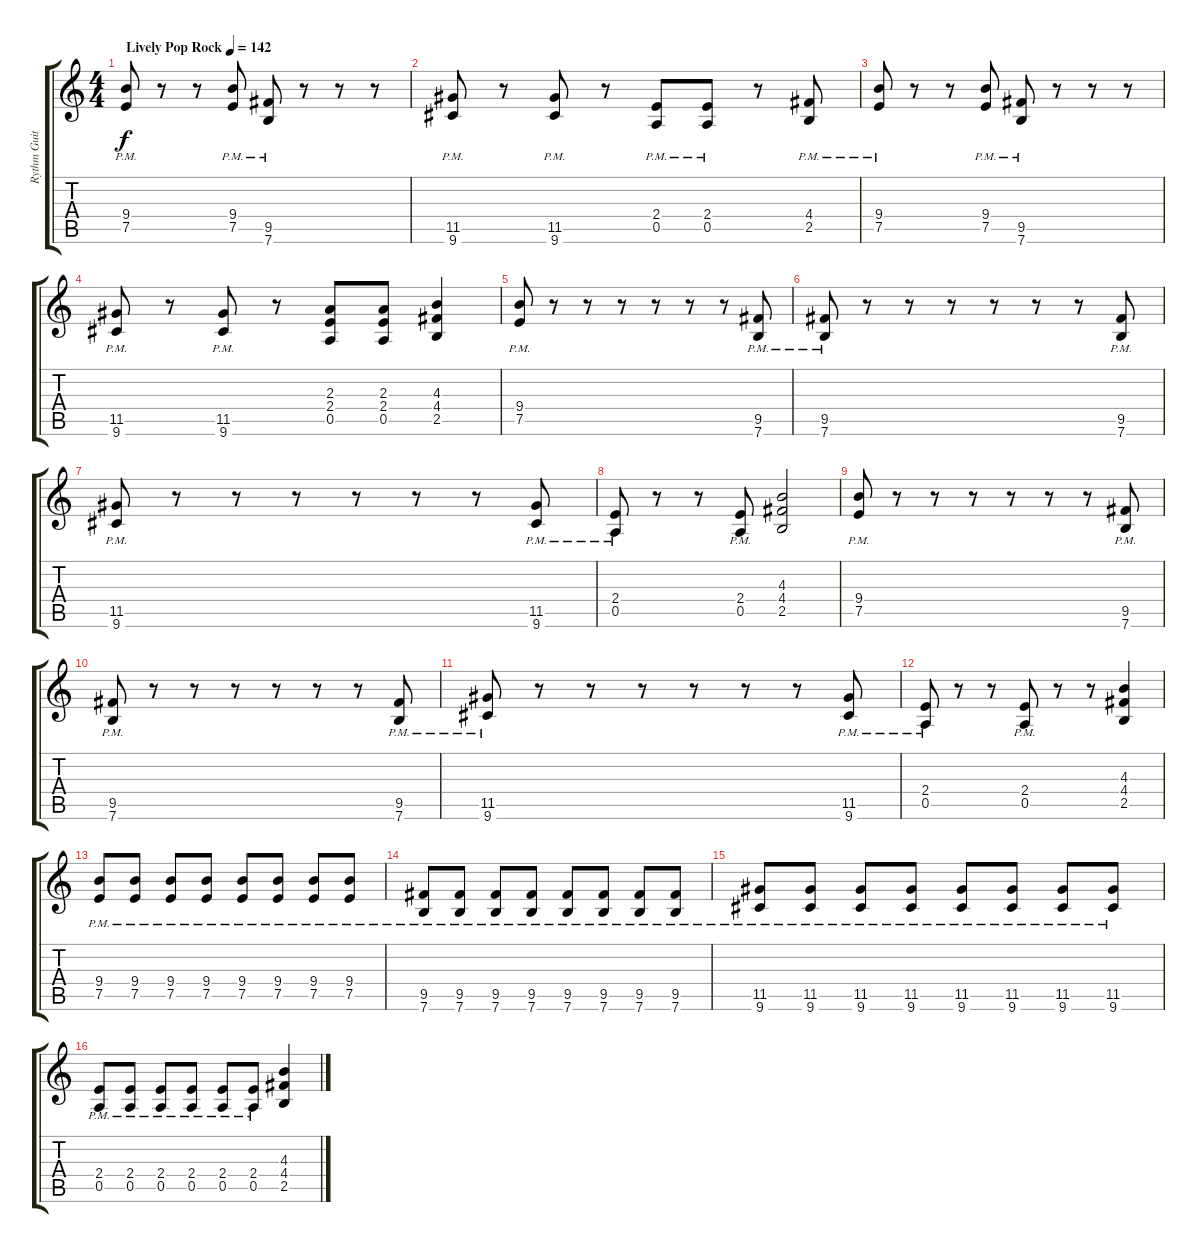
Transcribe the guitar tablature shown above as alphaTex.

\track ("Rythm Guitar" "Rythm Guit") {instrument distortionguitar}
\staff {score tabs}
\tuning (E4 B3 G3 D3 A2 E2) {hide}
\ts (4 4)
\tempo (142 "Lively Pop Rock")
\clef g2
\ks c
(9.4{pm} 7.5{pm}).8{dy f instrument distortionguitar} r.8 r.8 (9.4{pm} 7.5{pm}).8 (9.5{pm} 7.6{pm}).8 r.8 r.8 r.8 |
(11.5{pm} 9.6{pm}).8 r.8 (11.5{pm} 9.6{pm}).8 r.8 (2.4{pm} 0.5{pm}).8 (2.4{pm} 0.5{pm}).8 r.8 (4.4{pm} 2.5{pm}).8 |
(9.4{pm} 7.5{pm}).8 r.8 r.8 (9.4{pm} 7.5{pm}).8 (9.5{pm} 7.6{pm}).8 r.8 r.8 r.8 |
(11.5{pm} 9.6{pm}).8 r.8 (11.5{pm} 9.6{pm}).8 r.8 (2.3 2.4 0.5).8 (2.3 2.4 0.5).8 (4.3 4.4 2.5).4 |
(9.4{pm} 7.5{pm}).8 r.8 r.8 r.8 r.8 r.8 r.8 (9.5{pm} 7.6{pm}).8 |
(9.5{pm} 7.6{pm}).8 r.8 r.8 r.8 r.8 r.8 r.8 (9.5{pm} 7.6{pm}).8 |
(11.5{pm} 9.6{pm}).8 r.8 r.8 r.8 r.8 r.8 r.8 (11.5{pm} 9.6{pm}).8 |
(2.4{pm} 0.5{pm}).8 r.8 r.8 (2.4{pm} 0.5{pm}).8 (4.3 4.4 2.5).2 |
(9.4{pm} 7.5{pm}).8 r.8 r.8 r.8 r.8 r.8 r.8 (9.5{pm} 7.6{pm}).8 |
(9.5{pm} 7.6{pm}).8 r.8 r.8 r.8 r.8 r.8 r.8 (9.5{pm} 7.6{pm}).8 |
(11.5{pm} 9.6{pm}).8 r.8 r.8 r.8 r.8 r.8 r.8 (11.5{pm} 9.6{pm}).8 |
(2.4{pm} 0.5{pm}).8 r.8 r.8 (2.4{pm} 0.5{pm}).8 r.8 r.8 (4.3 4.4 2.5).4 |
(9.4{pm} 7.5{pm}).8 (9.4{pm} 7.5{pm}).8 (9.4{pm} 7.5{pm}).8 (9.4{pm} 7.5{pm}).8 (9.4{pm} 7.5{pm}).8 (9.4{pm} 7.5{pm}).8 (9.4{pm} 7.5{pm}).8 (9.4{pm} 7.5{pm}).8 |
(9.5{pm} 7.6{pm}).8 (9.5{pm} 7.6{pm}).8 (9.5{pm} 7.6{pm}).8 (9.5{pm} 7.6{pm}).8 (9.5{pm} 7.6{pm}).8 (9.5{pm} 7.6{pm}).8 (9.5{pm} 7.6{pm}).8 (9.5{pm} 7.6{pm}).8 |
(11.5{pm} 9.6{pm}).8 (11.5{pm} 9.6{pm}).8 (11.5{pm} 9.6{pm}).8 (11.5{pm} 9.6{pm}).8 (11.5{pm} 9.6{pm}).8 (11.5{pm} 9.6{pm}).8 (11.5{pm} 9.6{pm}).8 (11.5{pm} 9.6{pm}).8 |
(2.4{pm} 0.5{pm}).8 (2.4{pm} 0.5{pm}).8 (2.4{pm} 0.5{pm}).8 (2.4{pm} 0.5{pm}).8 (2.4{pm} 0.5{pm}).8 (2.4{pm} 0.5{pm}).8 (4.3 4.4 2.5).4
